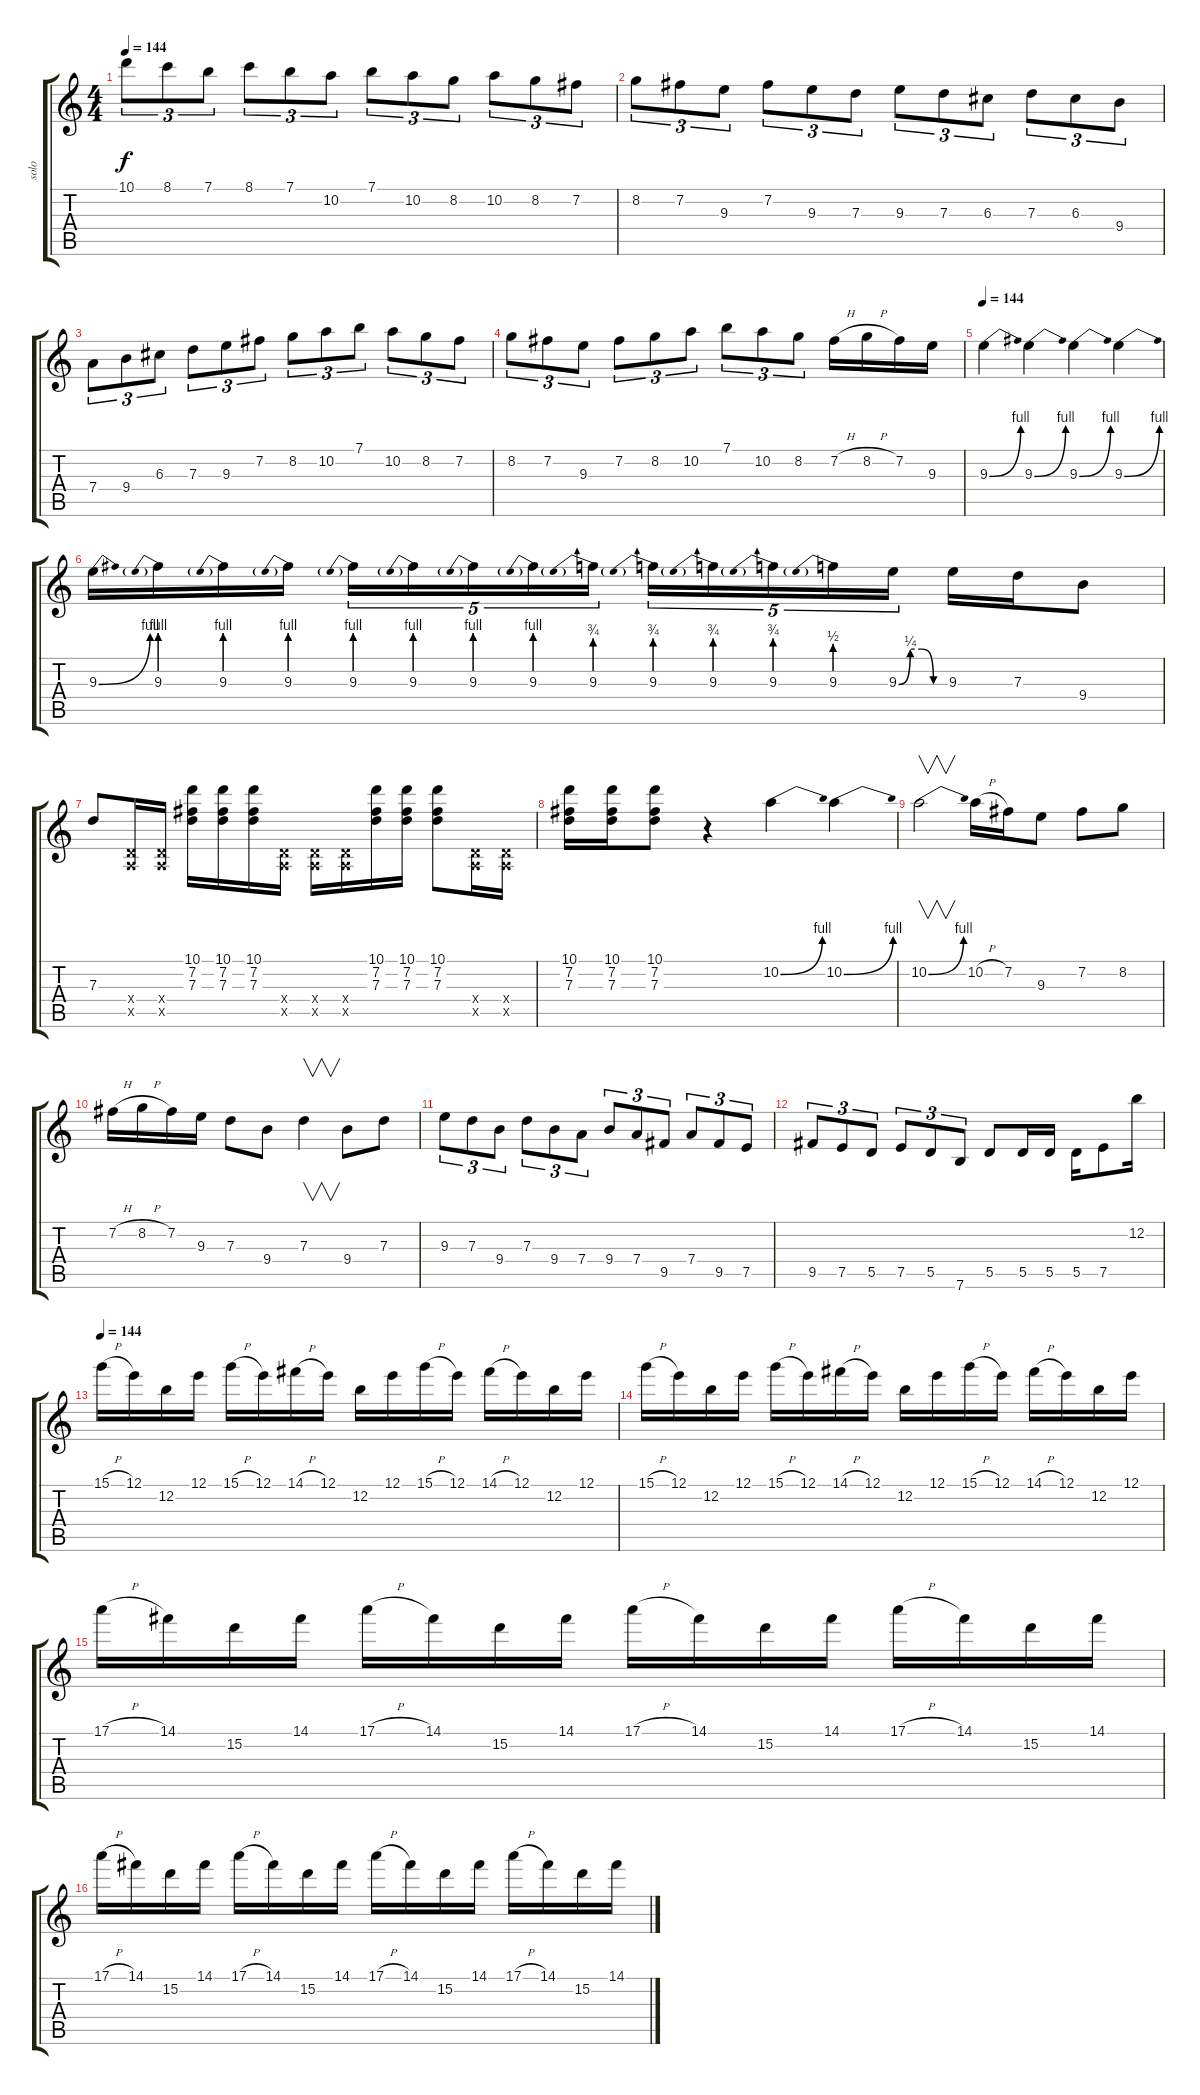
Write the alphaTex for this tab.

\track ("solo" "solo") {instrument overdrivenguitar}
\staff {score tabs}
\tuning (E4 B3 G3 D3 A2 E2) {hide}
\ts (4 4)
\tempo 144
\clef g2
\ks c
10.1.8{tu (3 2) dy f} 8.1.8{tu (3 2)} 7.1.8{tu (3 2)} 8.1.8{tu (3 2)} 7.1.8{tu (3 2)} 10.2.8{tu (3 2)} 7.1.8{tu (3 2)} 10.2.8{tu (3 2)} 8.2.8{tu (3 2)} 10.2.8{tu (3 2)} 8.2.8{tu (3 2)} 7.2.8{tu (3 2)} |
8.2.8{tu (3 2)} 7.2.8{tu (3 2)} 9.3.8{tu (3 2)} 7.2.8{tu (3 2)} 9.3.8{tu (3 2)} 7.3.8{tu (3 2)} 9.3.8{tu (3 2)} 7.3.8{tu (3 2)} 6.3.8{tu (3 2)} 7.3.8{tu (3 2)} 6.3.8{tu (3 2)} 9.4.8{tu (3 2)} |
7.4.8{tu (3 2)} 9.4.8{tu (3 2)} 6.3.8{tu (3 2)} 7.3.8{tu (3 2)} 9.3.8{tu (3 2)} 7.2.8{tu (3 2)} 8.2.8{tu (3 2)} 10.2.8{tu (3 2)} 7.1.8{tu (3 2)} 10.2.8{tu (3 2)} 8.2.8{tu (3 2)} 7.2.8{tu (3 2)} |
8.2.8{tu (3 2)} 7.2.8{tu (3 2)} 9.3.8{tu (3 2)} 7.2.8{tu (3 2)} 8.2.8{tu (3 2)} 10.2.8{tu (3 2)} 7.1.8{tu (3 2)} 10.2.8{tu (3 2)} 8.2.8{tu (3 2)} 7.2{h}.16 8.2{h}.16 7.2.16 9.3.16 |
\tempo 144
9.3{be (bend 0 0 60 4)}.4 9.3{be (bend 0 0 60 4)}.4 9.3{be (bend 0 0 60 4)}.4 9.3{be (bend 0 0 60 4)}.4 |
9.3{be (bend 0 0 60 4)}.16 9.3{be (prebend 0 4 60 4)}.16 9.3{be (prebend 0 4 60 4)}.16 9.3{be (prebend 0 4 60 4)}.16 9.3{be (prebend 0 4 60 4)}.16{tu (5 4)} 9.3{be (prebend 0 4 60 4)}.16{tu (5 4)} 9.3{be (prebend 0 4 60 4)}.16{tu (5 4)} 9.3{be (prebend 0 4 60 4)}.16{tu (5 4)} 9.3{be (prebend 0 3 60 3)}.16{tu (5 4)} 9.3{be (prebend 0 3 60 3)}.16{tu (5 4)} 9.3{be (prebend 0 3 60 3)}.16{tu (5 4)} 9.3{be (prebend 0 3 60 3)}.16{tu (5 4)} 9.3{be (prebend 0 2 60 2)}.16{tu (5 4)} 9.3{be (custom 0 0 15 1 30 1 45 0 60 0)}.16{tu (5 4)} 9.3.16 7.3.16 9.4.8 |
7.3.8 (0.4{x} 0.5{x}).16 (0.4{x} 0.5{x}).16 (10.1 7.2 7.3).16 (10.1 7.2 7.3).16 (10.1 7.2 7.3).16 (0.4{x} 0.5{x}).16 (0.4{x} 0.5{x}).16 (0.4{x} 0.5{x}).16 (10.1 7.2 7.3).16 (10.1 7.2 7.3).16 (10.1 7.2 7.3).8 (0.4{x} 0.5{x}).16 (0.4{x} 0.5{x}).16 |
(10.1 7.2 7.3).16 (10.1 7.2 7.3).16 (10.1 7.2 7.3).8 r.4 10.2{be (bend 0 0 60 4)}.4 10.2{be (bend 0 0 60 4)}.4 |
10.2{be (bend 0 0 60 4)}.2{v} 10.2{h}.16 7.2.16 9.3.8 7.2.8 8.2.8 |
7.2{h}.16 8.2{h}.16 7.2.16 9.3.16 7.3.8 9.4.8 7.3.4{v} 9.4.8 7.3.8 |
9.3.8{tu (3 2)} 7.3.8{tu (3 2)} 9.4.8{tu (3 2)} 7.3.8{tu (3 2)} 9.4.8{tu (3 2)} 7.4.8{tu (3 2)} 9.4.8{tu (3 2)} 7.4.8{tu (3 2)} 9.5.8{tu (3 2)} 7.4.8{tu (3 2)} 9.5.8{tu (3 2)} 7.5.8{tu (3 2)} |
9.5.8{tu (3 2)} 7.5.8{tu (3 2)} 5.5.8{tu (3 2)} 7.5.8{tu (3 2)} 5.5.8{tu (3 2)} 7.6.8{tu (3 2)} 5.5.8 5.5.16 5.5.16 5.5.16 7.5.8 12.2.16 |
\tempo 144
15.1{h}.16 12.1.16 12.2.16 12.1.16 15.1{h}.16 12.1.16 14.1{h}.16 12.1.16 12.2.16 12.1.16 15.1{h}.16 12.1.16 14.1{h}.16 12.1.16 12.2.16 12.1.16 |
15.1{h}.16 12.1.16 12.2.16 12.1.16 15.1{h}.16 12.1.16 14.1{h}.16 12.1.16 12.2.16 12.1.16 15.1{h}.16 12.1.16 14.1{h}.16 12.1.16 12.2.16 12.1.16 |
17.1{h}.16 14.1.16 15.2.16 14.1.16 17.1{h}.16 14.1.16 15.2.16 14.1.16 17.1{h}.16 14.1.16 15.2.16 14.1.16 17.1{h}.16 14.1.16 15.2.16 14.1.16 |
17.1{h}.16 14.1.16 15.2.16 14.1.16 17.1{h}.16 14.1.16 15.2.16 14.1.16 17.1{h}.16 14.1.16 15.2.16 14.1.16 17.1{h}.16 14.1.16 15.2.16 14.1.16
